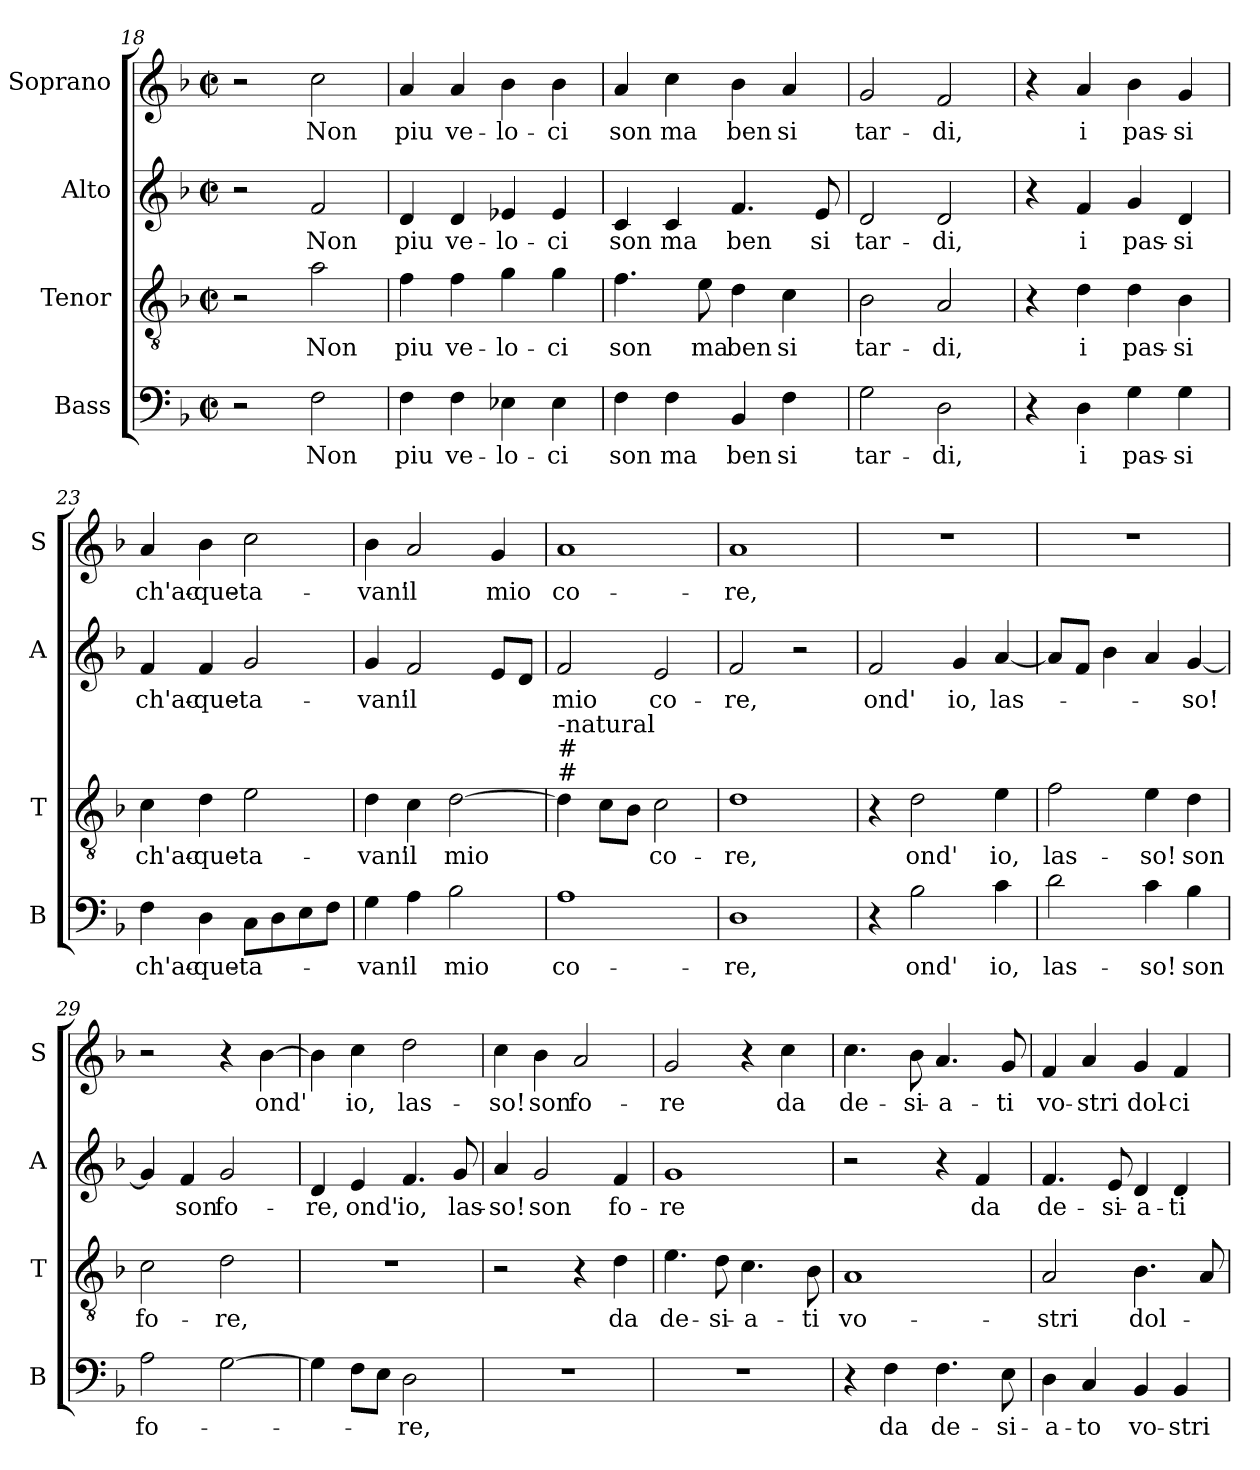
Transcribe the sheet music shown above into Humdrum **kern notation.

**kern	**text	**kern	**text	**kern	**text	**kern	**text
*part4	*part4	*part3	*part3	*part2	*part2	*part1	*part1
*staff4	*staff4	*staff3	*staff3	*staff2	*staff2	*staff1	*staff1
*I"Bass	*	*I"Tenor	*	*I"Alto	*	*I"Soprano	*
*I'B	*	*I'T	*	*I'A	*	*I'S	*
!!LO:LB:g=z
*clefF4	*	*clefGv2	*	*clefG2	*	*clefG2	*
*k[b-]	*	*k[b-]	*	*k[b-]	*	*k[b-]	*
*F:	*	*F:	*	*F:	*	*F:	*
*M2/2	*	*M2/2	*	*M2/2	*	*M2/2	*
*met(c|)	*	*met(c|)	*	*met(c|)	*	*met(c|)	*
=18	=18	=18	=18	=18	=18	=18	=18
2r	.	2r	.	2r	.	2r	.
!	!LO:LY:b	!	!LO:LY:b	!	!LO:LY:b	!	!LO:LY:b
2F\	Non	2a\	Non	2f/	Non	2cc\	Non
=19	=19	=19	=19	=19	=19	=19	=19
!	!LO:LY:b	!	!LO:LY:b	!	!LO:LY:b	!	!LO:LY:b
4F\	piu	4f\	piu	4d/	piu	4a/	piu
!	!LO:LY:b	!	!LO:LY:b	!	!LO:LY:b	!	!LO:LY:b
4F\	ve-	4f\	ve-	4d/	ve-	4a/	ve-
!	!LO:LY:b	!	!LO:LY:b	!	!LO:LY:b	!	!LO:LY:b
4E-X\	-lo-	4g\	-lo-	4e-X/	-lo-	4b-\	-lo-
!	!LO:LY:b	!	!LO:LY:b	!	!LO:LY:b	!	!LO:LY:b
4E-\	-ci	4g\	-ci	4e-/	-ci	4b-\	-ci
=20	=20	=20	=20	=20	=20	=20	=20
!	!LO:LY:b	!	!LO:LY:b	!	!LO:LY:b	!	!LO:LY:b
4F\	son	4.f\	son	4c/	son	4a/	son
!	!LO:LY:b	!	!	!	!LO:LY:b	!	!LO:LY:b
4F\	ma	.	.	4c/	ma	4cc\	ma
!	!	!	!LO:LY:b	!	!	!	!
.	.	8e\	ma	.	.	.	.
!	!LO:LY:b	!	!LO:LY:b	!	!LO:LY:b	!	!LO:LY:b
4BB-/	ben	4d\	ben	4.f/	ben	4b-\	ben
!	!LO:LY:b	!	!LO:LY:b	!	!	!	!LO:LY:b
4F\	si	4c\	si	.	.	4a/	si
!	!	!	!	!	!LO:LY:b	!	!
.	.	.	.	8e/	si	.	.
=21	=21	=21	=21	=21	=21	=21	=21
!	!LO:LY:b	!	!LO:LY:b	!	!LO:LY:b	!	!LO:LY:b
2G\	tar-	2B-\	tar-	2d/	tar-	2g/	tar-
!	!LO:LY:b	!	!LO:LY:b	!	!LO:LY:b	!	!LO:LY:b
2D\	-di,	2A/	-di,	2d/	-di,	2f/	-di,
=22	=22	=22	=22	=22	=22	=22	=22
4r	.	4r	.	4r	.	4r	.
!	!LO:LY:b	!	!LO:LY:b	!	!LO:LY:b	!	!LO:LY:b
4D\	i	4d\	i	4f/	i	4a/	i
!	!LO:LY:b	!	!LO:LY:b	!	!LO:LY:b	!	!LO:LY:b
4G\	pas-	4d\	pas-	4g/	pas-	4b-\	pas-
!	!LO:LY:b	!	!LO:LY:b	!	!LO:LY:b	!	!LO:LY:b
4G\	-si	4B-\	-si	4d/	-si	4g/	-si
=23	=23	=23	=23	=23	=23	=23	=23
!	!LO:LY:b	!	!LO:LY:b	!	!LO:LY:b	!	!LO:LY:b
4F\	ch'ac-	4c\	ch'ac-	4f/	ch'ac-	4a/	ch'ac-
!	!LO:LY:b	!	!LO:LY:b	!	!LO:LY:b	!	!LO:LY:b
4D\	-que-	4d\	-que-	4f/	-que-	4b-\	-que-
!	!LO:LY:b	!	!LO:LY:b	!	!LO:LY:b	!	!LO:LY:b
8C\L	-ta-	2e\	-ta-	2g/	-ta-	2cc\	-ta-
8D\	.	.	.	.	.	.	.
8E\	.	.	.	.	.	.	.
8F\J	.	.	.	.	.	.	.
!!LO:LB:g=z
=24	=24	=24	=24	=24	=24	=24	=24
!	!LO:LY:b	!	!LO:LY:b	!	!LO:LY:b	!	!LO:LY:b
4G\	-van'	4d\	-van'	4g/	-van'	4b-\	-van'
!	!LO:LY:b	!	!LO:LY:b	!	!LO:LY:b	!	!LO:LY:b
4A\	il	4c\	il	2f/	il	2a/	il
!	!LO:LY:b	!	!LO:LY:b	!	!	!	!
2B-\	mio	[2d\	mio	.	.	.	.
!	!	!	!	!	!	!	!LO:LY:b
.	.	.	.	8e/L	.	4g/	mio
.	.	.	.	8d/J	.	.	.
=25	=25	=25	=25	=25	=25	=25	=25
!	!	!LO:TX:a:t=#	!	!	!	!	!
!	!	!LO:TX:a:t=#	!	!	!	!	!
!	!	!LO:TX:a:t=-natural	!	!	!	!	!
!	!LO:LY:b	!	!	!	!LO:LY:b	!	!LO:LY:b
1A	co-	4d\]	.	2f/	mio	1a	co-
.	.	8c\L	.	.	.	.	.
.	.	8B-\J	.	.	.	.	.
!	!	!	!LO:LY:b	!	!LO:LY:b	!	!
.	.	2c\	co-	2e/	co-	.	.
=26	=26	=26	=26	=26	=26	=26	=26
!	!LO:LY:b	!	!LO:LY:b	!	!LO:LY:b	!	!LO:LY:b
1D	-re,	1d	-re,	2f/	-re,	1a	-re,
.	.	.	.	2r	.	.	.
=27	=27	=27	=27	=27	=27	=27	=27
!	!	!	!	!	!LO:LY:b	!	!
4r	.	4r	.	2f/	ond'	1r	.
!	!LO:LY:b	!	!LO:LY:b	!	!	!	!
2B-\	ond'	2d\	ond'	.	.	.	.
!	!	!	!	!	!LO:LY:b	!	!
.	.	.	.	4g/	io,	.	.
!	!LO:LY:b	!	!LO:LY:b	!	!LO:LY:b	!	!
4c\	io,	4e\	io,	[4a/	las-	.	.
=28	=28	=28	=28	=28	=28	=28	=28
!	!LO:LY:b	!	!LO:LY:b	!	!	!	!
2d\	las-	2f\	las-	8a/L]	.	1r	.
.	.	.	.	8f/J	.	.	.
.	.	.	.	4b-\	.	.	.
!	!LO:LY:b	!	!LO:LY:b	!	!	!	!
4c\	-so!	4e\	-so!	4a/	.	.	.
!	!LO:LY:b	!	!LO:LY:b	!	!LO:LY:b	!	!
4B-\	son	4d\	son	[4g/	-so!	.	.
=29	=29	=29	=29	=29	=29	=29	=29
!	!LO:LY:b	!	!LO:LY:b	!	!	!	!
2A\	fo-	2c\	fo-	4g/]	.	2r	.
!	!	!	!	!	!LO:LY:b	!	!
.	.	.	.	4f/	son	.	.
!	!	!	!LO:LY:b	!	!LO:LY:b	!	!
[2G\	.	2d\	-re,	2g/	fo-	4r	.
!	!	!	!	!	!	!	!LO:LY:b
.	.	.	.	.	.	[4b-\	ond'
!!LO:PB:g=z
=30	=30	=30	=30	=30	=30	=30	=30
!	!	!	!	!	!LO:LY:b	!	!
4G\]	.	1r	.	4d/	-re,	4b-\]	.
!	!	!	!	!	!LO:LY:b	!	!LO:LY:b
8F\L	.	.	.	4e/	ond'	4cc\	io,
8E\J	.	.	.	.	.	.	.
!	!LO:LY:b	!	!	!	!LO:LY:b	!	!LO:LY:b
2D\	-re,	.	.	4.f/	io,	2dd\	las-
!	!	!	!	!	!LO:LY:b	!	!
.	.	.	.	8g/	las-	.	.
=31	=31	=31	=31	=31	=31	=31	=31
!	!	!	!	!	!LO:LY:b	!	!LO:LY:b
1r	.	2r	.	4a/	-so!	4cc\	-so!
!	!	!	!	!	!LO:LY:b	!	!LO:LY:b
.	.	.	.	2g/	son	4b-\	son
!	!	!	!	!	!	!	!LO:LY:b
.	.	4r	.	.	.	2a/	fo-
!	!	!	!LO:LY:b	!	!LO:LY:b	!	!
.	.	4d\	da	4f/	fo-	.	.
=32	=32	=32	=32	=32	=32	=32	=32
!	!	!	!LO:LY:b	!	!LO:LY:b	!	!LO:LY:b
1r	.	4.e\	de-	1g	-re	2g/	-re
!	!	!	!LO:LY:b	!	!	!	!
.	.	8d\	-si-	.	.	.	.
!	!	!	!LO:LY:b	!	!	!	!
.	.	4.c\	-a-	.	.	4r	.
!	!	!	!	!	!	!	!LO:LY:b
.	.	.	.	.	.	4cc\	da
!	!	!	!LO:LY:b	!	!	!	!
.	.	8B-\	-ti	.	.	.	.
=33	=33	=33	=33	=33	=33	=33	=33
!	!	!	!LO:LY:b	!	!	!	!LO:LY:b
4r	.	1A	vo-	2r	.	4.cc\	de-
!	!LO:LY:b	!	!	!	!	!	!
4F\	da	.	.	.	.	.	.
!	!	!	!	!	!	!	!LO:LY:b
.	.	.	.	.	.	8b-\	-si-
!	!LO:LY:b	!	!	!	!	!	!LO:LY:b
4.F\	de-	.	.	4r	.	4.a/	-a-
!	!	!	!	!	!LO:LY:b	!	!
.	.	.	.	4f/	da	.	.
!	!LO:LY:b	!	!	!	!	!	!LO:LY:b
8E\	-si-	.	.	.	.	8g/	-ti
=34	=34	=34	=34	=34	=34	=34	=34
!	!LO:LY:b	!	!LO:LY:b	!	!LO:LY:b	!	!LO:LY:b
4D\	-a-	2A/	-stri	4.f/	de-	4f/	vo-
!	!LO:LY:b	!	!	!	!	!	!LO:LY:b
4C/	-to	.	.	.	.	4a/	-stri
!	!	!	!	!	!LO:LY:b	!	!
.	.	.	.	8e/	-si-	.	.
!	!LO:LY:b	!	!LO:LY:b	!	!LO:LY:b	!	!LO:LY:b
4BB-/	vo-	4.B-\	dol-	4d/	-a-	4g/	dol-
!	!LO:LY:b	!	!	!	!LO:LY:b	!	!LO:LY:b
4BB-/	-stri	.	.	4d/	-ti	4f/	-ci
.	.	8A/	.	.	.	.	.
=	=	=	=	=	=	=	=
*-	*-	*-	*-	*-	*-	*-	*-
